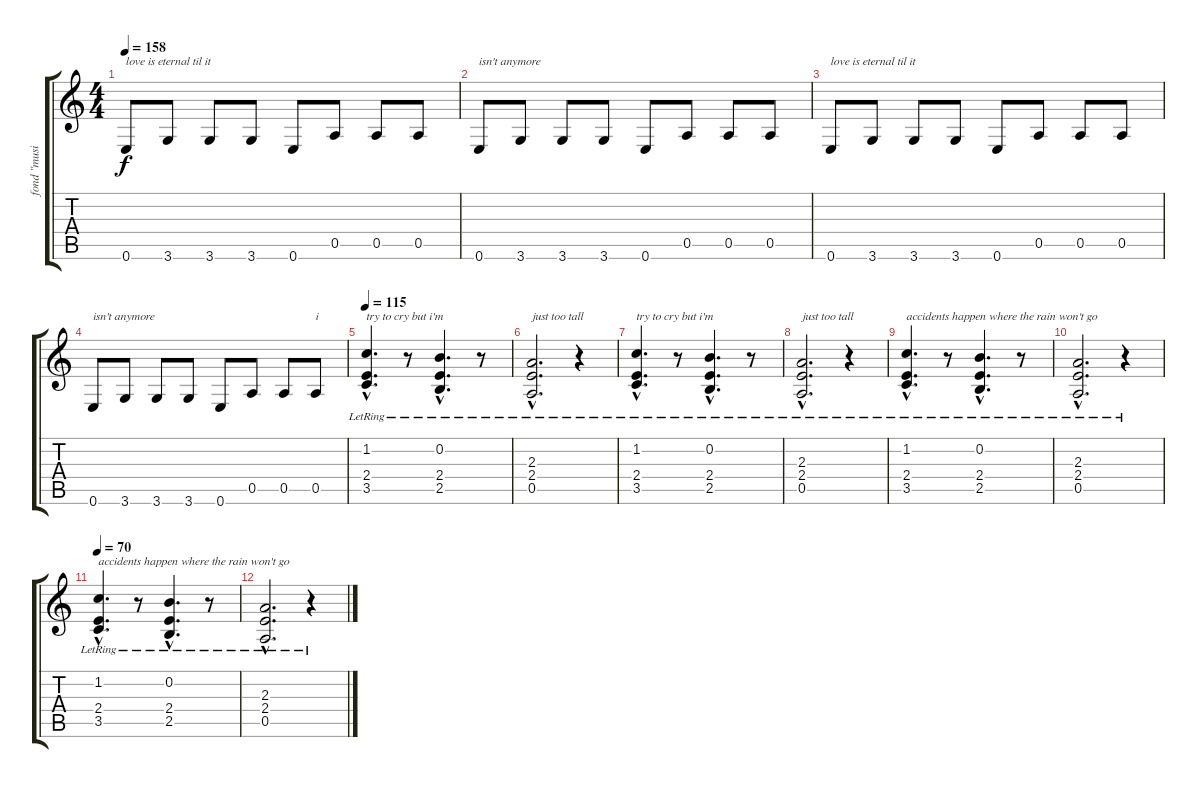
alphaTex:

\track ("fond \"musical\"" "fond \"musi") {instrument distortionguitar}
\staff {score tabs}
\tuning (E4 B3 G3 D3 A2 E2) {hide}
\ts (4 4)
\tempo 158
\clef g2
\ks c
0.6.8{txt "love is eternal til it" dy f} 3.6.8 3.6.8 3.6.8 0.6.8 0.5.8 0.5.8 0.5.8 |
0.6.8{txt "isn't anymore"} 3.6.8 3.6.8 3.6.8 0.6.8 0.5.8 0.5.8 0.5.8 |
0.6.8{txt "love is eternal til it"} 3.6.8 3.6.8 3.6.8 0.6.8 0.5.8 0.5.8 0.5.8 |
0.6.8{txt "isn't anymore"} 3.6.8 3.6.8 3.6.8 0.6.8 0.5.8 0.5.8 0.5.8{txt "i"} |
\tempo 115
(1.2{hac lr} 2.4{hac lr} 3.5{hac lr}).4{d txt "try to cry but i'm"} r.8 (0.2{hac lr} 2.4{hac lr} 2.5{hac lr}).4{d} r.8 |
(2.3{hac lr} 2.4{hac lr} 0.5{hac lr}).2{d txt "just too tall"} r.4 |
(1.2{hac lr} 2.4{hac lr} 3.5{hac lr}).4{d txt "try to cry but i'm"} r.8 (0.2{hac lr} 2.4{hac lr} 2.5{hac lr}).4{d} r.8 |
(2.3{hac lr} 2.4{hac lr} 0.5{hac lr}).2{d txt "just too tall"} r.4 |
(1.2{hac lr} 2.4{hac lr} 3.5{hac lr}).4{d txt "accidents happen where the rain won't go"} r.8 (0.2{hac lr} 2.4{hac lr} 2.5{hac lr}).4{d} r.8 |
(2.3{hac lr} 2.4{hac lr} 0.5{hac lr}).2{d} r.4 |
\tempo 70
(1.2{hac lr} 2.4{hac lr} 3.5{hac lr}).4{d txt "accidents happen where the rain won't go"} r.8 (0.2{hac lr} 2.4{hac lr} 2.5{hac lr}).4{d} r.8 |
(2.3{hac lr} 2.4{hac lr} 0.5{hac lr}).2{d} r.4
